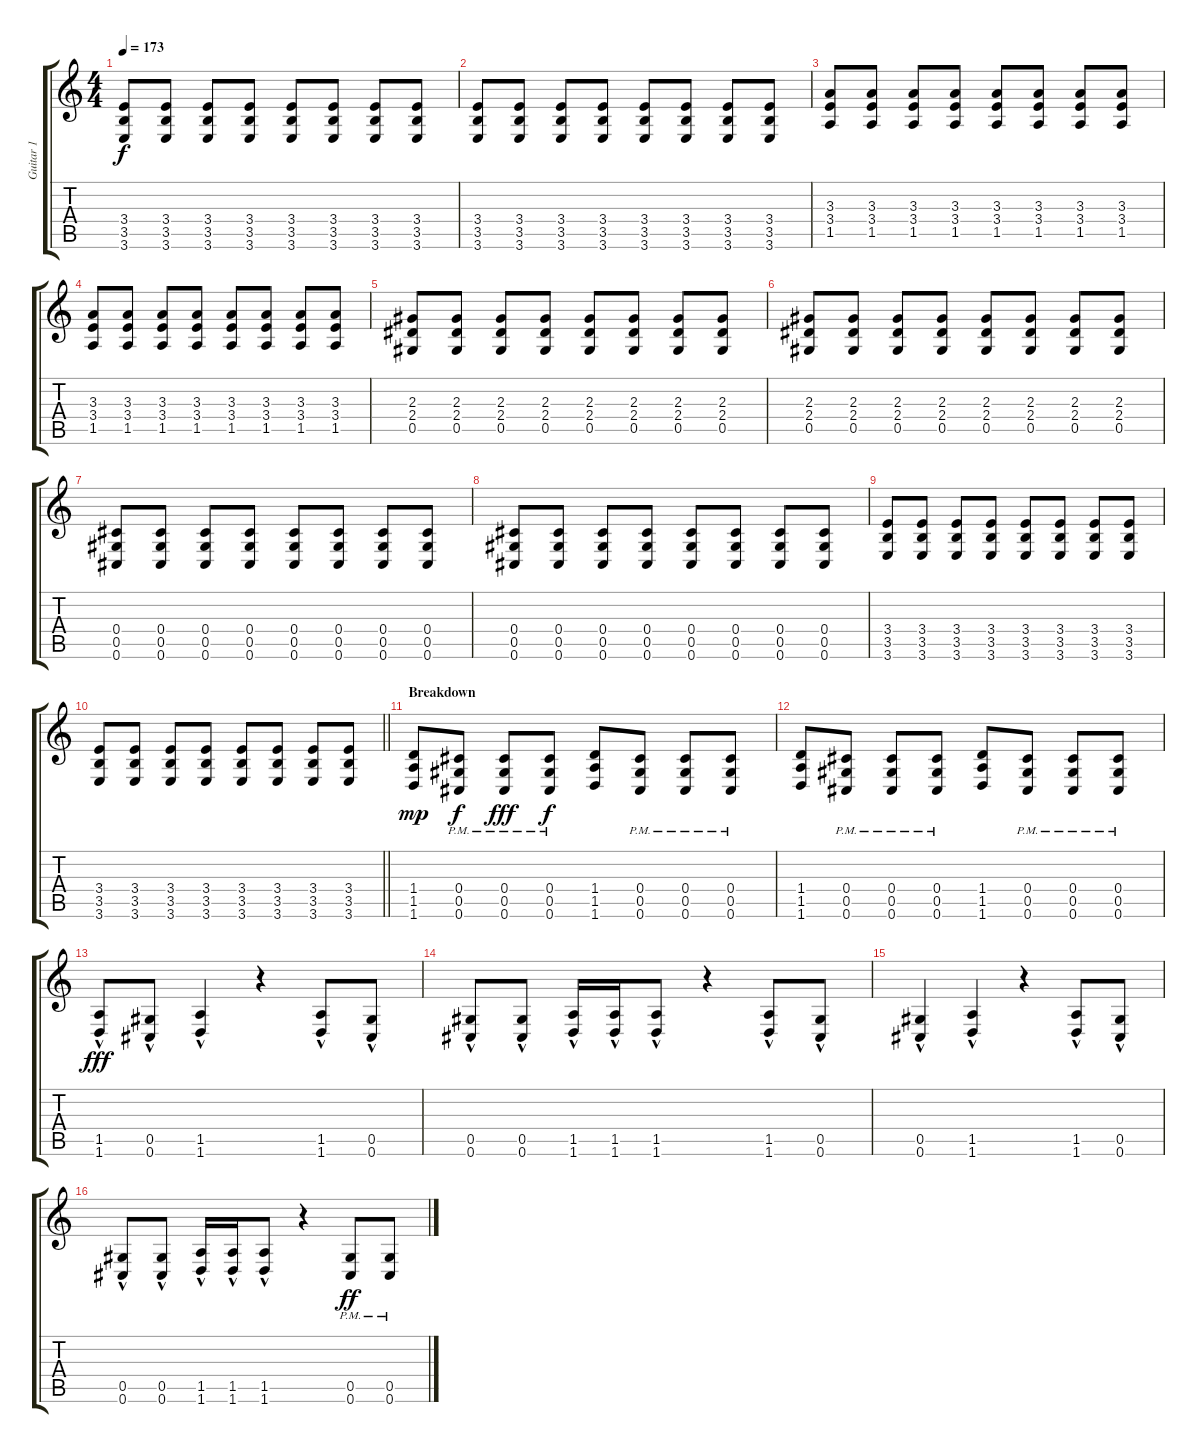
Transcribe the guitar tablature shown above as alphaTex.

\track ("Guitar 1" "Guitar 1") {instrument distortionguitar}
\staff {score tabs}
\tuning (Eb4 Bb3 Gb3 Db3 Ab2 Db2) {hide}
\ts (4 4)
\tempo 173
\clef g2
\ks c
(3.4 3.5 3.6).8{dy f} (3.4 3.5 3.6).8 (3.4 3.5 3.6).8 (3.4 3.5 3.6).8 (3.4 3.5 3.6).8 (3.4 3.5 3.6).8 (3.4 3.5 3.6).8 (3.4 3.5 3.6).8 |
(3.4 3.5 3.6).8 (3.4 3.5 3.6).8 (3.4 3.5 3.6).8 (3.4 3.5 3.6).8 (3.4 3.5 3.6).8 (3.4 3.5 3.6).8 (3.4 3.5 3.6).8 (3.4 3.5 3.6).8 |
(3.3 3.4 1.5).8{balance 8} (3.3 3.4 1.5).8 (3.3 3.4 1.5).8 (3.3 3.4 1.5).8 (3.3 3.4 1.5).8 (3.3 3.4 1.5).8 (3.3 3.4 1.5).8 (3.3 3.4 1.5).8 |
(3.3 3.4 1.5).8{balance 8} (3.3 3.4 1.5).8 (3.3 3.4 1.5).8 (3.3 3.4 1.5).8 (3.3 3.4 1.5).8 (3.3 3.4 1.5).8 (3.3 3.4 1.5).8 (3.3 3.4 1.5).8 |
(2.3 2.4 0.5).8 (2.3 2.4 0.5).8 (2.3 2.4 0.5).8 (2.3 2.4 0.5).8 (2.3 2.4 0.5).8 (2.3 2.4 0.5).8 (2.3 2.4 0.5).8 (2.3 2.4 0.5).8 |
(2.3 2.4 0.5).8 (2.3 2.4 0.5).8 (2.3 2.4 0.5).8 (2.3 2.4 0.5).8 (2.3 2.4 0.5).8 (2.3 2.4 0.5).8 (2.3 2.4 0.5).8 (2.3 2.4 0.5).8 |
(0.4 0.5 0.6).8 (0.4 0.5 0.6).8 (0.4 0.5 0.6).8 (0.4 0.5 0.6).8 (0.4 0.5 0.6).8 (0.4 0.5 0.6).8 (0.4 0.5 0.6).8 (0.4 0.5 0.6).8 |
(0.4 0.5 0.6).8 (0.4 0.5 0.6).8 (0.4 0.5 0.6).8 (0.4 0.5 0.6).8 (0.4 0.5 0.6).8 (0.4 0.5 0.6).8 (0.4 0.5 0.6).8 (0.4 0.5 0.6).8 |
(3.4 3.5 3.6).8 (3.4 3.5 3.6).8 (3.4 3.5 3.6).8 (3.4 3.5 3.6).8 (3.4 3.5 3.6).8 (3.4 3.5 3.6).8 (3.4 3.5 3.6).8 (3.4 3.5 3.6).8 |
\barLineRight lightlight
(3.4 3.5 3.6).8 (3.4 3.5 3.6).8 (3.4 3.5 3.6).8 (3.4 3.5 3.6).8 (3.4 3.5 3.6).8 (3.4 3.5 3.6).8 (3.4 3.5 3.6).8 (3.4 3.5 3.6).8 |
\section ("" "Breakdown")
(1.4 1.5 1.6).8{dy mp} (0.4{pm} 0.5{pm} 0.6{pm}).8{dy f} (0.4{pm} 0.5{pm} 0.6{pm}).8{dy fff} (0.4{pm} 0.5{pm} 0.6{pm}).8{dy f} (1.4 1.5 1.6).8 (0.4{pm} 0.5{pm} 0.6{pm}).8 (0.4{pm} 0.5{pm} 0.6{pm}).8 (0.4{pm} 0.5{pm} 0.6{pm}).8 |
(1.4 1.5 1.6).8 (0.4{pm} 0.5{pm} 0.6{pm}).8 (0.4{pm} 0.5{pm} 0.6{pm}).8 (0.4{pm} 0.5{pm} 0.6{pm}).8 (1.4 1.5 1.6).8 (0.4{pm} 0.5{pm} 0.6{pm}).8 (0.4{pm} 0.5{pm} 0.6{pm}).8 (0.4{pm} 0.5{pm} 0.6{pm}).8 |
(1.5 1.6{hac}).8{dy fff} (0.5 0.6{hac}).8 (1.5 1.6{hac}).4 r.4 (1.5 1.6{hac}).8 (0.5 0.6{hac}).8 |
(0.5 0.6{hac}).8 (0.5 0.6{hac}).8 (1.5 1.6{hac}).16 (1.5 1.6{hac}).16 (1.5 1.6{hac}).8 r.4 (1.5 1.6{hac}).8 (0.5 0.6{hac}).8 |
(0.5 0.6{hac}).4 (1.5 1.6{hac}).4 r.4 (1.5 1.6{hac}).8 (0.5 0.6{hac}).8 |
(0.5 0.6{hac}).8 (0.5 0.6{hac}).8 (1.5 1.6{hac}).16 (1.5 1.6{hac}).16 (1.5 1.6{hac}).8 r.4 (0.5 0.6{pm}).8{dy ff} (0.5 0.6{pm}).8
